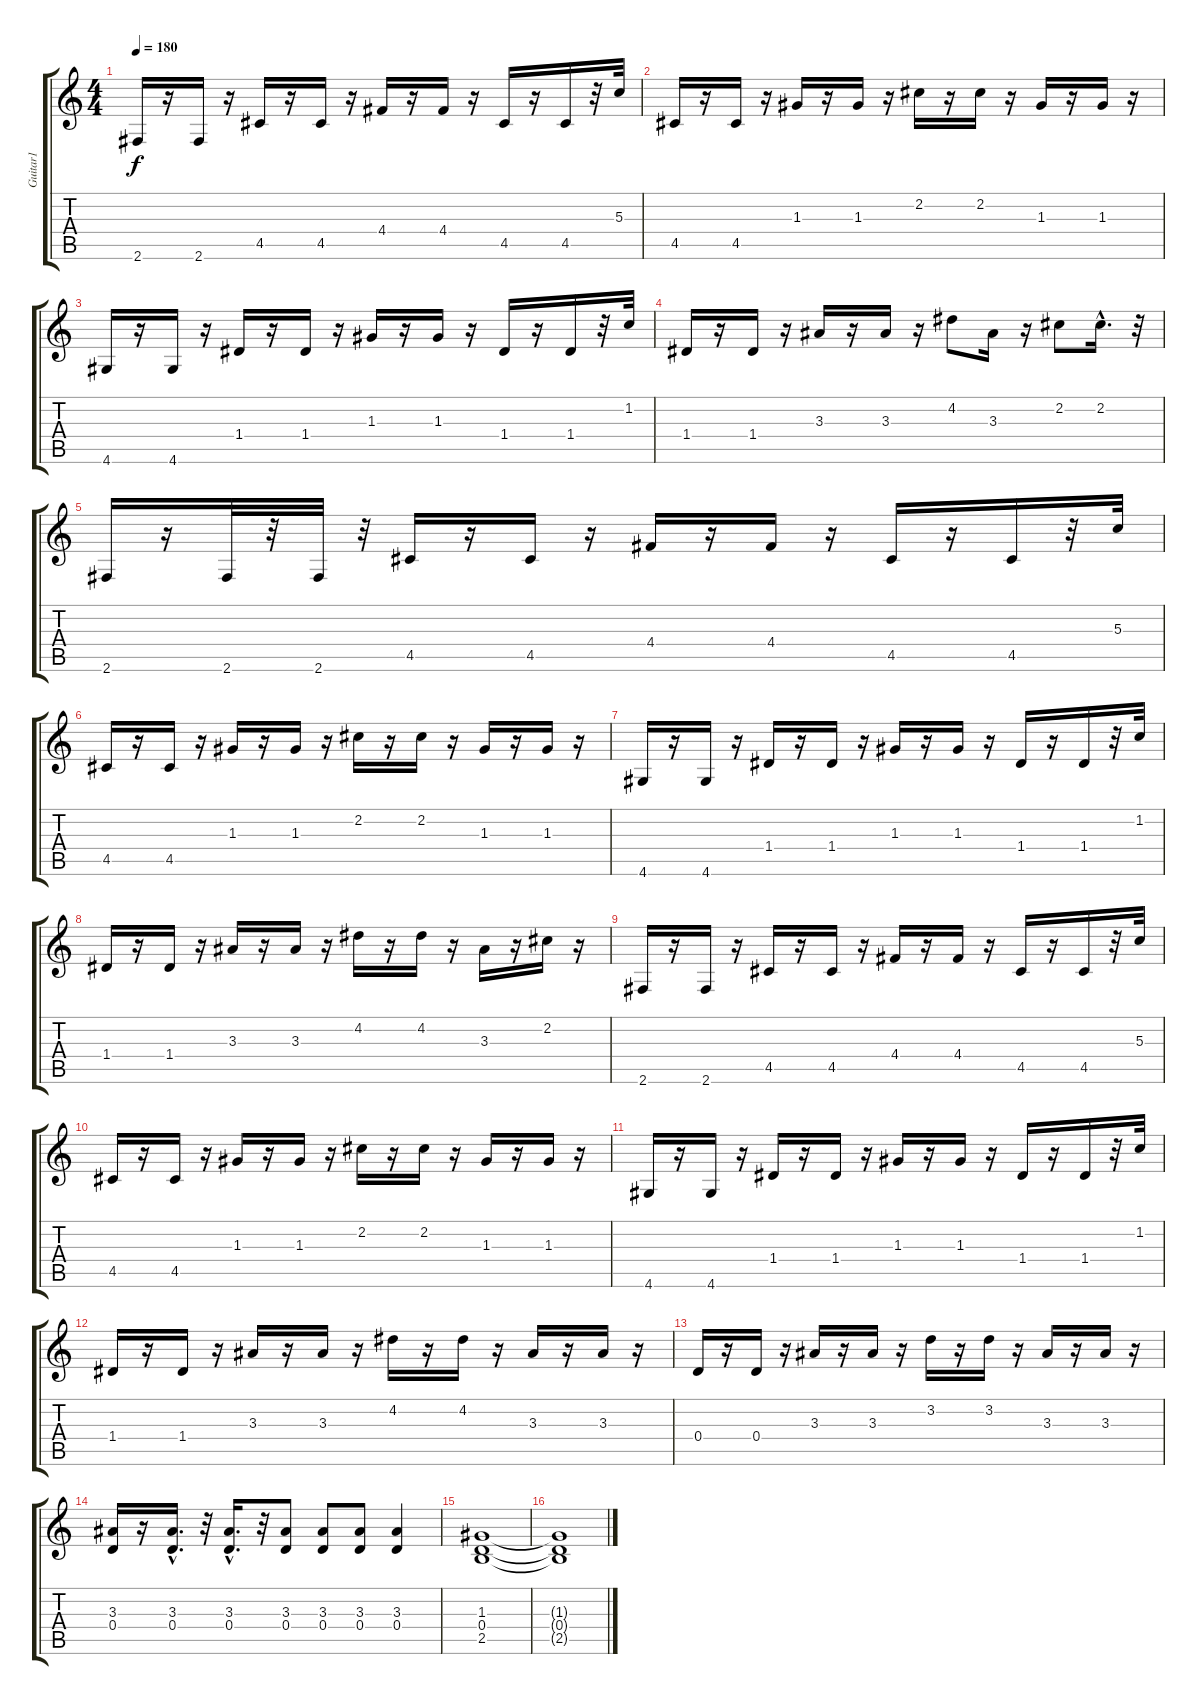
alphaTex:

\track ("Guitar1" "Guitar1") {instrument electricguitarmuted}
\staff {score tabs}
\tuning (E4 B3 G3 D3 A2 E2) {hide}
\ts (4 4)
\tempo 180
\clef g2
\ks c
2.6.16{dy f} r.16 2.6.16 r.16 4.5.16 r.16 4.5.16 r.16 4.4.16 r.16 4.4.16 r.16 4.5.16 r.16 4.5.16 r.32 5.3.32{instrument guitarfretnoise} |
4.5.16{instrument distortionguitar} r.16 4.5.16 r.16 1.3.16 r.16 1.3.16 r.16 2.2.16 r.16 2.2.16 r.16 1.3.16 r.16 1.3.16 r.16 |
4.6.16 r.16 4.6.16 r.16 1.4.16 r.16 1.4.16 r.16 1.3.16 r.16 1.3.16 r.16 1.4.16 r.16 1.4.16 r.32 1.2.32{instrument guitarfretnoise} |
1.4.16{instrument distortionguitar} r.16 1.4.16 r.16 3.3.16 r.16 3.3.16 r.16 4.2.8{instrument distortionguitar} 3.3.16{instrument distortionguitar} r.16 2.2.8{instrument distortionguitar} 2.2{hac}.16{d} r.32 |
2.6.16{instrument distortionguitar} r.16 2.6.32 r.32 2.6.32 r.32 4.5.16 r.16 4.5.16 r.16 4.4.16 r.16 4.4.16 r.16 4.5.16 r.16 4.5.16 r.32 5.3.32{instrument guitarfretnoise} |
4.5.16{instrument distortionguitar} r.16 4.5.16 r.16 1.3.16 r.16 1.3.16 r.16 2.2.16 r.16 2.2.16 r.16 1.3.16 r.16 1.3.16 r.16 |
4.6.16 r.16 4.6.16 r.16 1.4.16 r.16 1.4.16 r.16 1.3.16 r.16 1.3.16 r.16 1.4.16 r.16 1.4.16 r.32 1.2.32{instrument guitarfretnoise} |
1.4.16{instrument distortionguitar} r.16 1.4.16 r.16 3.3.16 r.16 3.3.16 r.16 4.2.16 r.16 4.2.16 r.16 3.3.16 r.16 2.2.16 r.16 |
2.6.16 r.16 2.6.16 r.16 4.5.16 r.16 4.5.16 r.16 4.4.16 r.16 4.4.16 r.16 4.5.16 r.16 4.5.16 r.32 5.3.32{instrument guitarfretnoise} |
4.5.16{instrument distortionguitar} r.16 4.5.16 r.16 1.3.16 r.16 1.3.16 r.16 2.2.16 r.16 2.2.16 r.16 1.3.16 r.16 1.3.16 r.16 |
4.6.16 r.16 4.6.16 r.16 1.4.16 r.16 1.4.16 r.16 1.3.16 r.16 1.3.16 r.16 1.4.16 r.16 1.4.16 r.32 1.2.32{instrument guitarfretnoise} |
1.4.16{instrument distortionguitar} r.16 1.4.16 r.16 3.3.16 r.16 3.3.16 r.16 4.2.16 r.16 4.2.16 r.16 3.3.16 r.16 3.3.16 r.16 |
0.4.16 r.16 0.4.16 r.16 3.3.16 r.16 3.3.16 r.16 3.2.16 r.16 3.2.16 r.16 3.3.16 r.16 3.3.16 r.16 |
(3.3 0.4).16 r.16 (3.3{hac} 0.4{hac}).16{d} r.32 (3.3{hac} 0.4{hac}).16{d} r.32 (3.3 0.4).8 (3.3 0.4).8 (3.3 0.4).8 (3.3 0.4).4{instrument distortionguitar} |
(1.3 0.4 2.5).1 |
(1.3{t} 0.4{t} 2.5{t}).1
